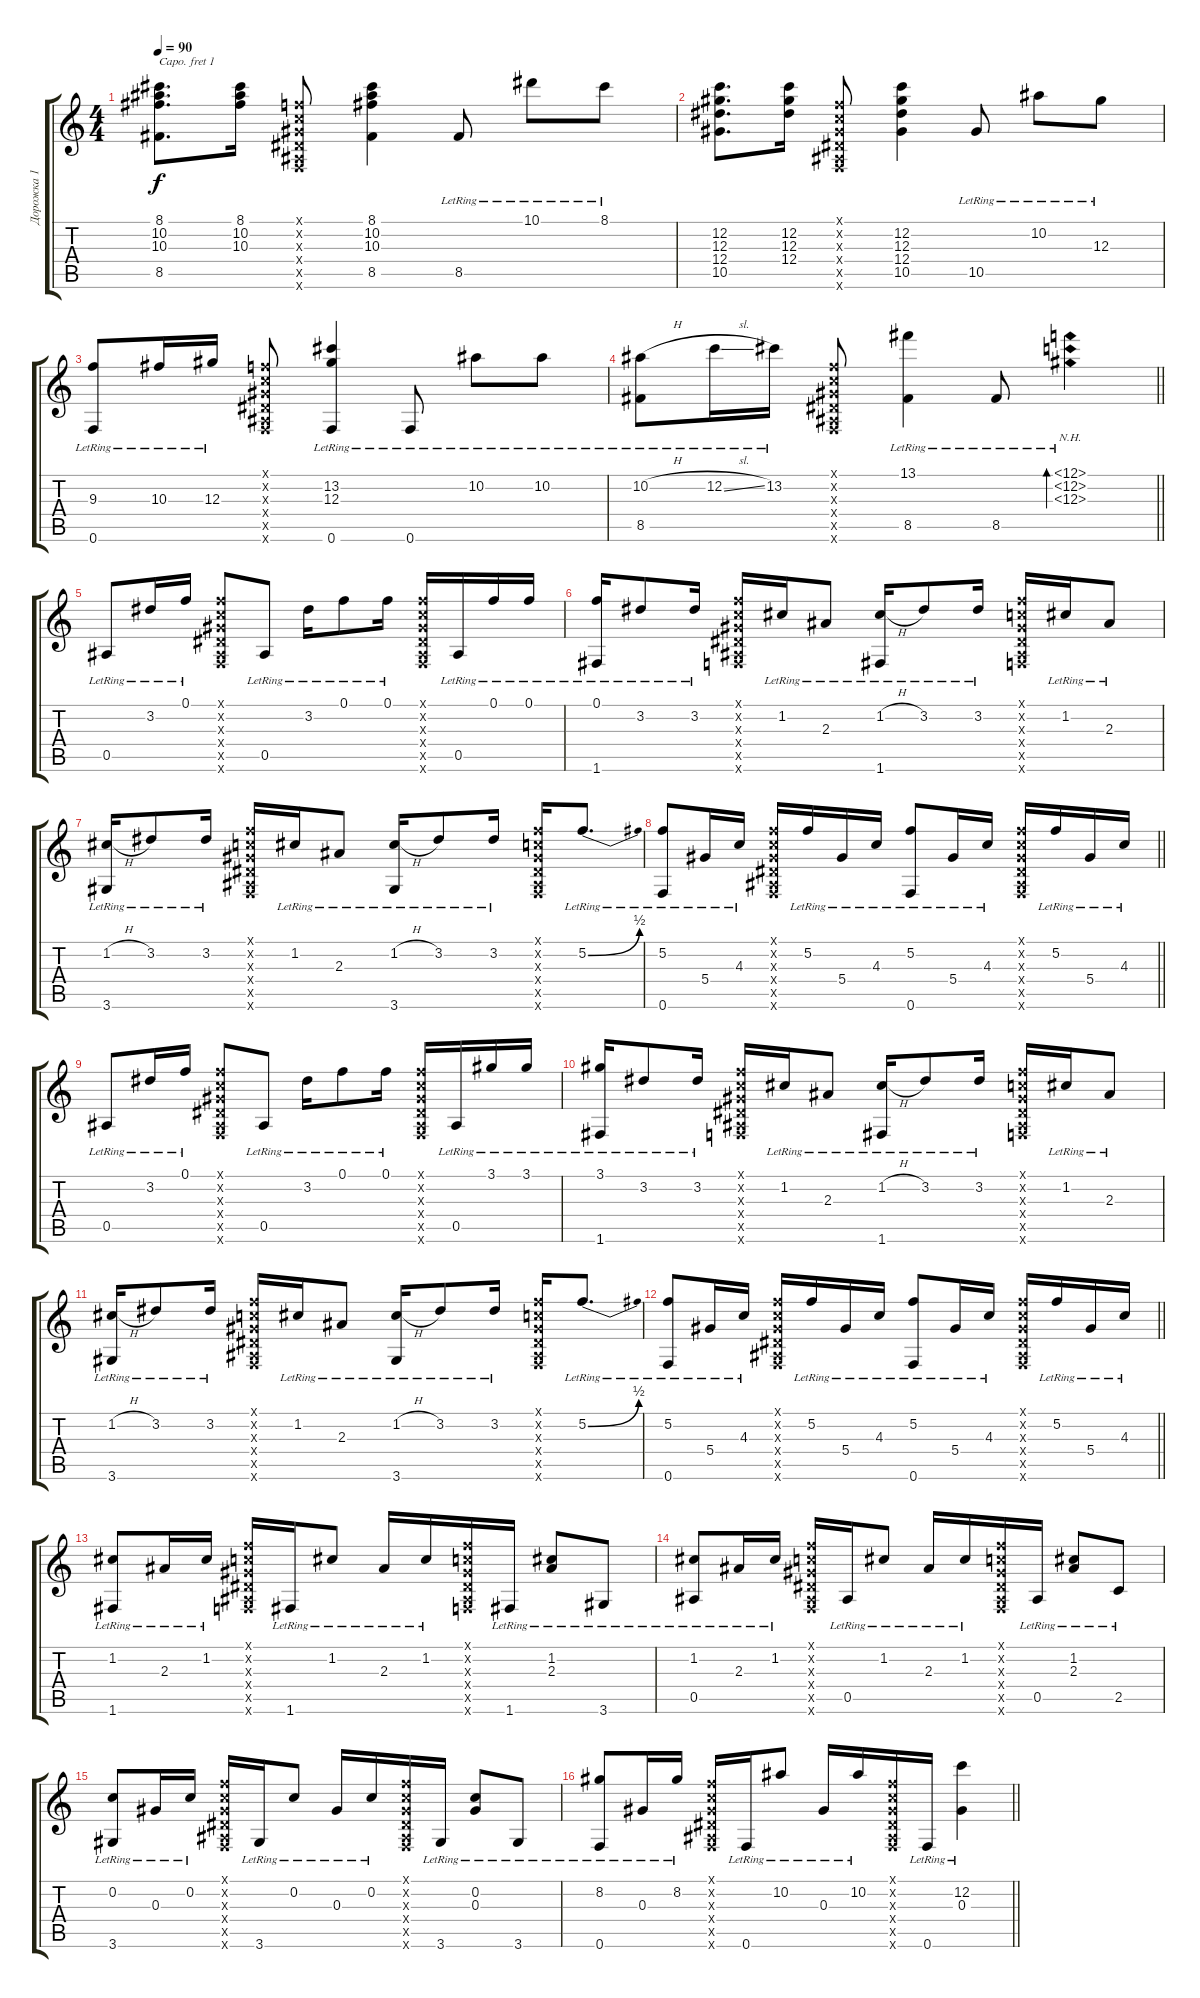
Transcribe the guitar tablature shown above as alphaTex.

\track ("Дорожка 1" "Дорожка 1") {instrument acousticguitarsteel}
\staff {score tabs}
\capo 1
\tuning (E4 B3 G3 D3 A2 E2) {hide}
\ts (4 4)
\tempo 90
\clef g2
\ks c
(8.1 10.2 10.3 8.5).8{d dy f} (8.1 10.2 10.3).16 (0.1{x} 0.2{x} 0.3{x} 0.4{x} 0.5{x} 0.6{x}).8 (8.1 10.2 10.3 8.5).4 8.5{lr}.8 10.1{lr}.8 8.1{lr}.8 |
(12.2 12.3 12.4 10.5).8{d} (12.2 12.3 12.4).16 (0.1{x} 0.2{x} 0.3{x} 0.4{x} 0.5{x} 0.6{x}).8 (12.2 12.3 12.4 10.5).4 10.5{lr}.8 10.2{lr}.8 12.3{lr}.8 |
(9.3{lr} 0.6{lr}).8 10.3{lr}.16 12.3{lr}.16 (0.1{x} 0.2{x} 0.3{x} 0.4{x} 0.5{x} 0.6{x}).8 (13.2{lr} 12.3{lr} 0.6{lr}).4 0.6{lr}.8 10.2{lr}.8 10.2{lr}.8 |
\barLineRight lightlight
(10.2{h lr} 8.5{lr}).8 12.2{sl lr}.16 13.2{lr}.16 (0.1{x} 0.2{x} 0.3{x} 0.4{x} 0.5{x} 0.6{x}).8 (13.1{lr} 8.5{lr}).4 8.5{lr}.8 (12.1{nh lr} 12.2{nh} 12.3{nh}).4{bd 120} |
0.5{lr}.8 3.2{lr}.16 0.1{lr}.16 (0.1{x} 0.2{x} 0.3{x} 0.4{x} 0.5{x} 0.6{x}).8 0.5{lr}.8 3.2{lr}.16 0.1{lr}.8 0.1{lr}.16 (0.1{x} 0.2{x} 0.3{x} 0.4{x} 0.5{x} 0.6{x}).16 0.5{lr}.16 0.1{lr}.16 0.1{lr}.16 |
(0.1{lr} 1.6{lr}).16 3.2{lr}.8 3.2{lr}.16 (0.1{x} 0.2{x} 0.3{x} 0.4{x} 0.5{x} 0.6{x}).16 1.2{lr}.16 2.3{lr}.8 (1.2{h lr} 1.6{lr}).16 3.2{lr}.8 3.2{lr}.16 (0.1{x} 0.2{x} 0.3{x} 0.4{x} 0.5{x} 0.6{x}).16 1.2{lr}.16 2.3{lr}.8 |
(1.2{h lr} 3.6{lr}).16 3.2{lr}.8 3.2{lr}.16 (0.1{x} 0.2{x} 0.3{x} 0.4{x} 0.5{x} 0.6{x}).16 1.2{lr}.16 2.3{lr}.8 (1.2{h lr} 3.6{lr}).16 3.2{lr}.8 3.2{lr}.16 (0.1{x} 0.2{x} 0.3{x} 0.4{x} 0.5{x} 0.6{x}).16 5.2{be (bend 0 0 60 2) lr}.8{d} |
\barLineRight lightlight
(5.2{lr} 0.6{lr}).8 5.4{lr}.16 4.3{lr}.16 (0.1{x} 0.2{x} 0.3{x} 0.4{x} 0.5{x} 0.6{x}).16 5.2{lr}.16 5.4{lr}.16 4.3{lr}.16 (5.2{lr} 0.6{lr}).8 5.4{lr}.16 4.3{lr}.16 (0.1{x} 0.2{x} 0.3{x} 0.4{x} 0.5{x} 0.6{x}).16 5.2{lr}.16 5.4{lr}.16 4.3{lr}.16 |
0.5{lr}.8 3.2{lr}.16 0.1{lr}.16 (0.1{x} 0.2{x} 0.3{x} 0.4{x} 0.5{x} 0.6{x}).8 0.5{lr}.8 3.2{lr}.16 0.1{lr}.8 0.1{lr}.16 (0.1{x} 0.2{x} 0.3{x} 0.4{x} 0.5{x} 0.6{x}).16 0.5{lr}.16 3.1{lr}.16 3.1{lr}.16 |
(3.1{lr} 1.6{lr}).16 3.2{lr}.8 3.2{lr}.16 (0.1{x} 0.2{x} 0.3{x} 0.4{x} 0.5{x} 0.6{x}).16 1.2{lr}.16 2.3{lr}.8 (1.2{h lr} 1.6{lr}).16 3.2{lr}.8 3.2{lr}.16 (0.1{x} 0.2{x} 0.3{x} 0.4{x} 0.5{x} 0.6{x}).16 1.2{lr}.16 2.3{lr}.8 |
(1.2{h lr} 3.6{lr}).16 3.2{lr}.8 3.2{lr}.16 (0.1{x} 0.2{x} 0.3{x} 0.4{x} 0.5{x} 0.6{x}).16 1.2{lr}.16 2.3{lr}.8 (1.2{h lr} 3.6{lr}).16 3.2{lr}.8 3.2{lr}.16 (0.1{x} 0.2{x} 0.3{x} 0.4{x} 0.5{x} 0.6{x}).16 5.2{be (bend 0 0 60 2) lr}.8{d} |
\barLineRight lightlight
(5.2{lr} 0.6{lr}).8 5.4{lr}.16 4.3{lr}.16 (0.1{x} 0.2{x} 0.3{x} 0.4{x} 0.5{x} 0.6{x}).16 5.2{lr}.16 5.4{lr}.16 4.3{lr}.16 (5.2{lr} 0.6{lr}).8 5.4{lr}.16 4.3{lr}.16 (0.1{x} 0.2{x} 0.3{x} 0.4{x} 0.5{x} 0.6{x}).16 5.2{lr}.16 5.4{lr}.16 4.3{lr}.16 |
(1.2{lr} 1.6{lr}).8 2.3{lr}.16 1.2{lr}.16 (0.1{x} 0.2{x} 0.3{x} 0.4{x} 0.5{x} 0.6{x}).16 1.6{lr}.16 1.2{lr}.8 2.3{lr}.16 1.2{lr}.16 (0.1{x} 0.2{x} 0.3{x} 0.4{x} 0.5{x} 0.6{x}).16 1.6{lr}.16 (1.2{lr} 2.3{lr}).8 3.6{lr}.8 |
(1.2{lr} 0.5{lr}).8 2.3{lr}.16 1.2{lr}.16 (0.1{x} 0.2{x} 0.3{x} 0.4{x} 0.5{x} 0.6{x}).16 0.5{lr}.16 1.2{lr}.8 2.3{lr}.16 1.2{lr}.16 (0.1{x} 0.2{x} 0.3{x} 0.4{x} 0.5{x} 0.6{x}).16 0.5{lr}.16 (1.2{lr} 2.3{lr}).8 2.5{lr}.8 |
(0.2{lr} 3.6{lr}).8 0.3{lr}.16 0.2{lr}.16 (0.1{x} 0.2{x} 0.3{x} 0.4{x} 0.5{x} 0.6{x}).16 3.6{lr}.16 0.2{lr}.8 0.3{lr}.16 0.2{lr}.16 (0.1{x} 0.2{x} 0.3{x} 0.4{x} 0.5{x} 0.6{x}).16 3.6{lr}.16 (0.2{lr} 0.3{lr}).8 3.6{lr}.8 |
\barLineRight lightlight
(8.2{lr} 0.6{lr}).8 0.3{lr}.16 8.2{lr}.16 (0.1{x} 0.2{x} 0.3{x} 0.4{x} 0.5{x} 0.6{x}).16 0.6{lr}.16 10.2{lr}.8 0.3{lr}.16 10.2{lr}.16 (0.1{x} 0.2{x} 0.3{x} 0.4{x} 0.5{x} 0.6{x}).16 0.6{lr}.16 (12.2{lr} 0.3{lr}).4
